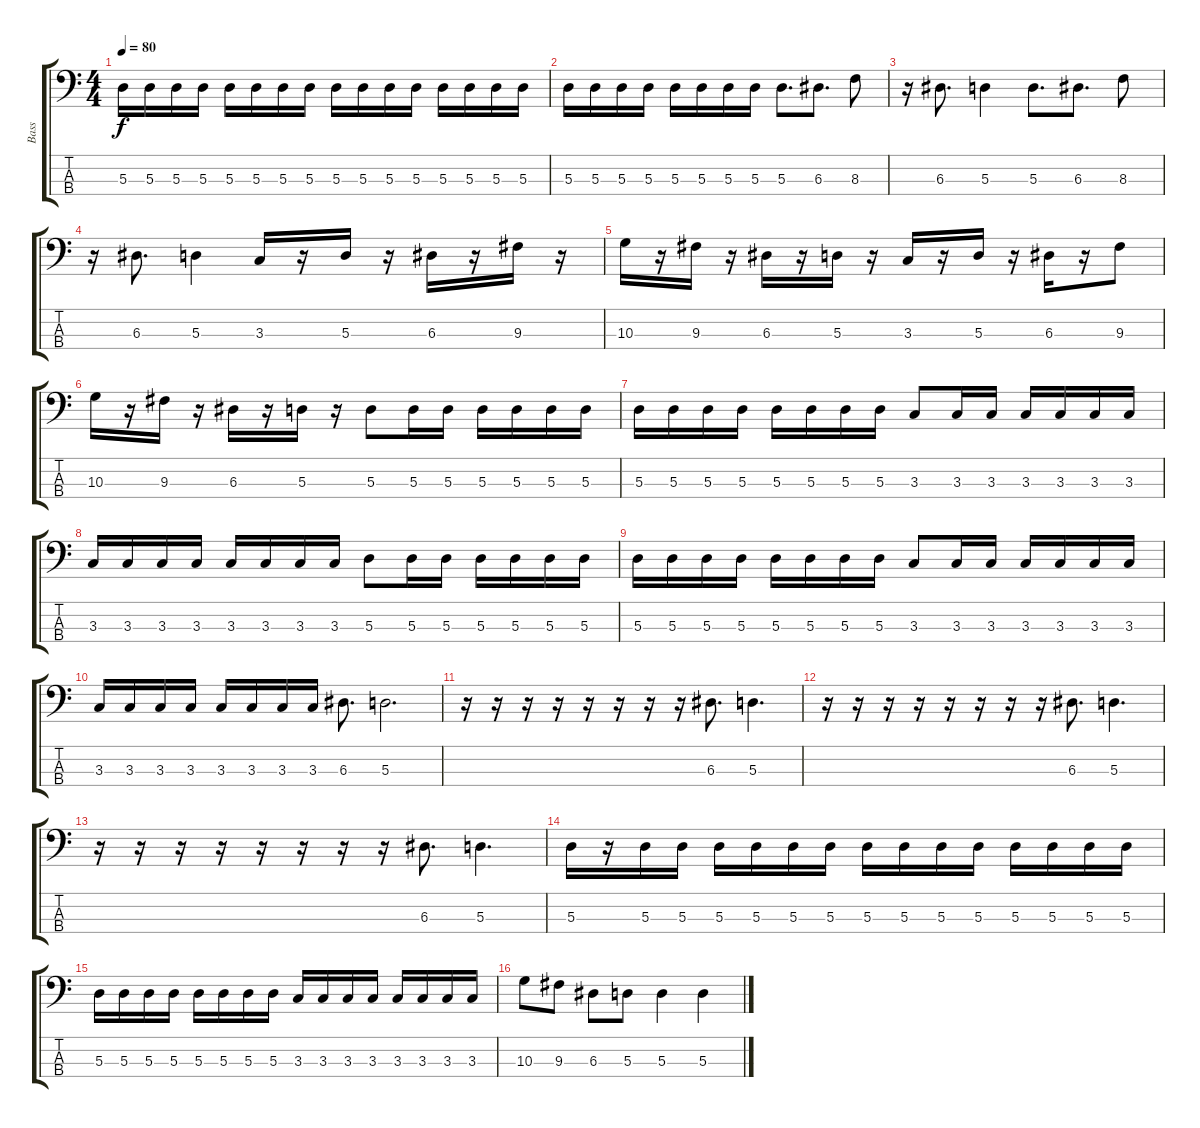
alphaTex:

\track ("Bass" "Bass") {instrument electricbassfinger}
\staff {score tabs}
\tuning (G2 D2 A1 E1) {hide}
\ts (4 4)
\tempo 80
\clef f4
\ks c
5.3.16{dy f} 5.3.16 5.3.16 5.3.16 5.3.16 5.3.16 5.3.16 5.3.16 5.3.16 5.3.16 5.3.16 5.3.16 5.3.16 5.3.16 5.3.16 5.3.16 |
5.3.16 5.3.16 5.3.16 5.3.16 5.3.16 5.3.16 5.3.16 5.3.16 5.3.8{d} 6.3.8{d} 8.3.8 |
r.16 6.3.8{d} 5.3.4 5.3.8{d} 6.3.8{d} 8.3.8 |
r.16 6.3.8{d} 5.3.4 3.3.16 r.16 5.3.16 r.16 6.3.16 r.16 9.3.16 r.16 |
10.3.16 r.16 9.3.16 r.16 6.3.16 r.16 5.3.16 r.16 3.3.16 r.16 5.3.16 r.16 6.3.16 r.16 9.3.8 |
10.3.16 r.16 9.3.16 r.16 6.3.16 r.16 5.3.16 r.16 5.3.8 5.3.16 5.3.16 5.3.16 5.3.16 5.3.16 5.3.16 |
5.3.16 5.3.16 5.3.16 5.3.16 5.3.16 5.3.16 5.3.16 5.3.16 3.3.8 3.3.16 3.3.16 3.3.16 3.3.16 3.3.16 3.3.16 |
3.3.16 3.3.16 3.3.16 3.3.16 3.3.16 3.3.16 3.3.16 3.3.16 5.3.8 5.3.16 5.3.16 5.3.16 5.3.16 5.3.16 5.3.16 |
5.3.16 5.3.16 5.3.16 5.3.16 5.3.16 5.3.16 5.3.16 5.3.16 3.3.8 3.3.16 3.3.16 3.3.16 3.3.16 3.3.16 3.3.16 |
3.3.16 3.3.16 3.3.16 3.3.16 3.3.16 3.3.16 3.3.16 3.3.16 6.3.8{d} 5.3.2{d} |
r.16 r.16 r.16 r.16 r.16 r.16 r.16 r.16 6.3.8{d} 5.3.4{d} |
r.16 r.16 r.16 r.16 r.16 r.16 r.16 r.16 6.3.8{d} 5.3.4{d} |
r.16 r.16 r.16 r.16 r.16 r.16 r.16 r.16 6.3.8{d} 5.3.4{d} |
5.3.16 r.16 5.3.16 5.3.16 5.3.16 5.3.16 5.3.16 5.3.16 5.3.16 5.3.16 5.3.16 5.3.16 5.3.16 5.3.16 5.3.16 5.3.16 |
5.3.16 5.3.16 5.3.16 5.3.16 5.3.16 5.3.16 5.3.16 5.3.16 3.3.16 3.3.16 3.3.16 3.3.16 3.3.16 3.3.16 3.3.16 3.3.16 |
10.3.8 9.3.8 6.3.8 5.3.8 5.3.4 5.3.4
